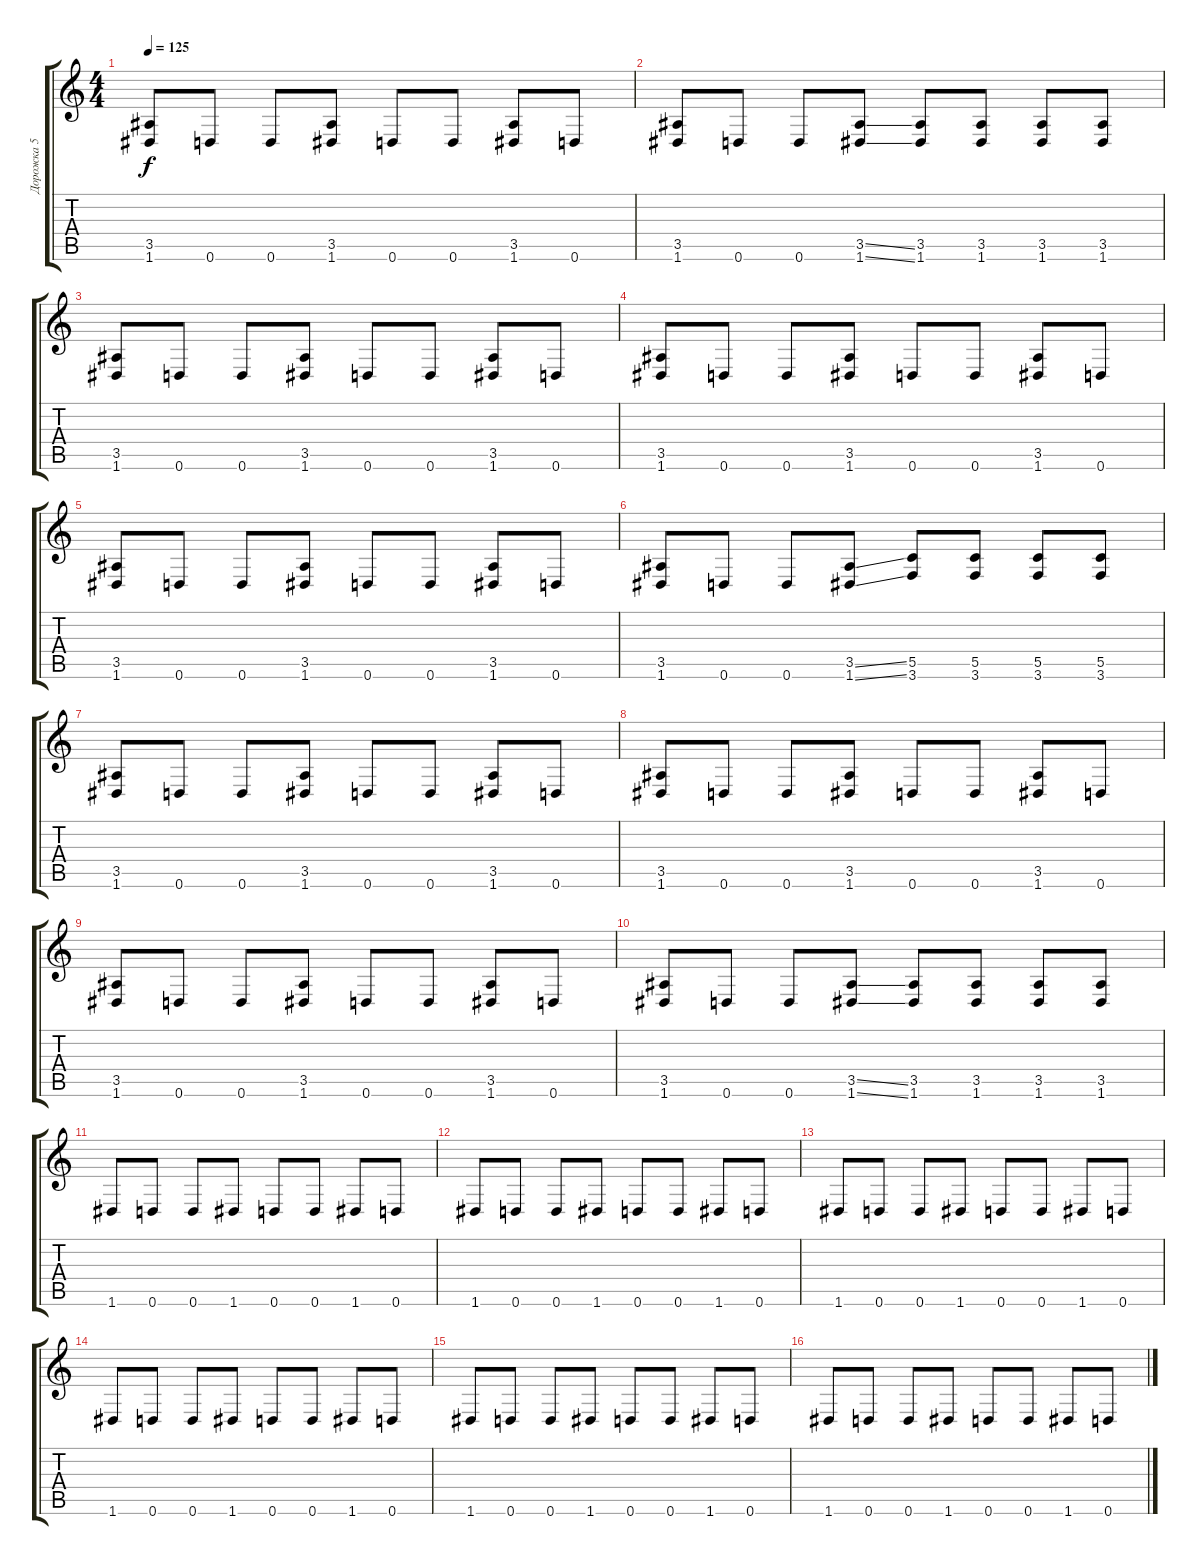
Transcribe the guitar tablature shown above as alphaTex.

\track ("Дорожка 5" "Дорожка 5") {instrument distortionguitar}
\staff {score tabs}
\tuning (D4 A3 F3 C3 G2 D2) {hide}
\ts (4 4)
\tempo 125
\clef g2
\ks c
(3.5 1.6).8{dy f} 0.6.8 0.6.8 (3.5 1.6).8 0.6.8 0.6.8 (3.5 1.6).8 0.6.8 |
(3.5 1.6).8 0.6.8 0.6.8 (3.5{ss} 1.6{ss}).8 (3.5 1.6).8 (3.5 1.6).8 (3.5 1.6).8 (3.5 1.6).8 |
(3.5 1.6).8 0.6.8 0.6.8 (3.5 1.6).8 0.6.8 0.6.8 (3.5 1.6).8 0.6.8 |
(3.5 1.6).8 0.6.8 0.6.8 (3.5 1.6).8 0.6.8 0.6.8 (3.5 1.6).8 0.6.8 |
(3.5 1.6).8 0.6.8 0.6.8 (3.5 1.6).8 0.6.8 0.6.8 (3.5 1.6).8 0.6.8 |
(3.5 1.6).8 0.6.8 0.6.8 (3.5{ss} 1.6{ss}).8 (5.5 3.6).8 (5.5 3.6).8 (5.5 3.6).8 (5.5 3.6).8 |
(3.5 1.6).8 0.6.8 0.6.8 (3.5 1.6).8 0.6.8 0.6.8 (3.5 1.6).8 0.6.8 |
(3.5 1.6).8 0.6.8 0.6.8 (3.5 1.6).8 0.6.8 0.6.8 (3.5 1.6).8 0.6.8 |
(3.5 1.6).8 0.6.8 0.6.8 (3.5 1.6).8 0.6.8 0.6.8 (3.5 1.6).8 0.6.8 |
(3.5 1.6).8 0.6.8 0.6.8 (3.5{ss} 1.6{ss}).8 (3.5 1.6).8 (3.5 1.6).8 (3.5 1.6).8 (3.5 1.6).8 |
1.6.8 0.6.8 0.6.8 1.6.8 0.6.8 0.6.8 1.6.8 0.6.8 |
1.6.8{volume 14} 0.6.8 0.6.8 1.6.8 0.6.8 0.6.8 1.6.8 0.6.8 |
1.6.8{volume 13} 0.6.8 0.6.8 1.6.8 0.6.8 0.6.8 1.6.8 0.6.8 |
1.6.8{volume 12} 0.6.8 0.6.8 1.6.8 0.6.8 0.6.8 1.6.8 0.6.8 |
1.6.8{volume 11} 0.6.8 0.6.8 1.6.8 0.6.8 0.6.8 1.6.8 0.6.8 |
1.6.8{volume 10} 0.6.8 0.6.8 1.6.8 0.6.8 0.6.8 1.6.8 0.6.8
